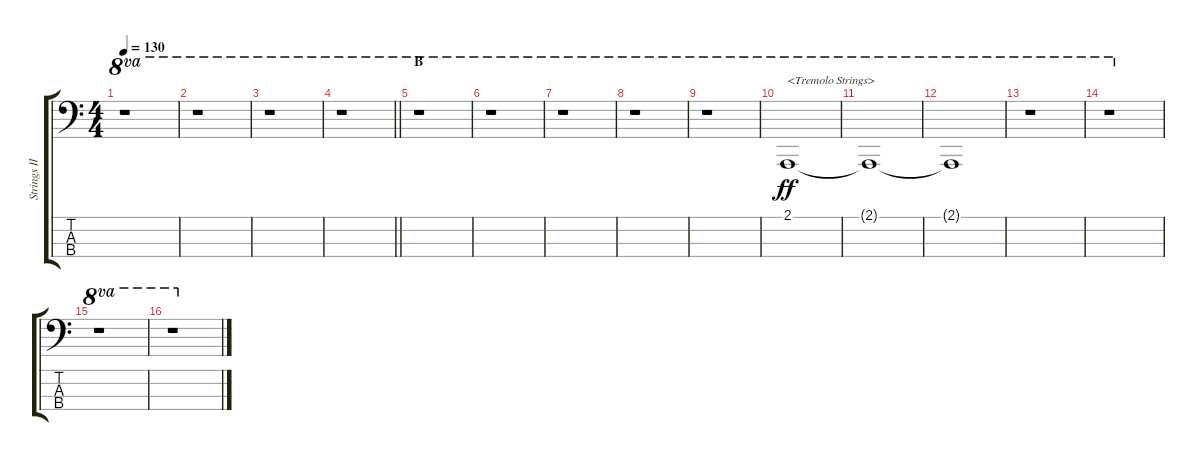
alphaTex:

\track ("Strings II" "Strings II") {instrument stringensemble1}
\staff {score tabs}
\tuning (G2 D2 A1 E1) {hide}
\ts (4 4)
\tempo 130
\clef f4
\ks c
r.1{ot 8va dy ff} |
r.1{ot 8va} |
r.1{ot 8va} |
\barLineRight lightlight
r.1{ot 8va} |
\section ("" "B")
r.1{ot 8va} |
r.1{ot 8va} |
r.1{ot 8va} |
r.1{ot 8va} |
r.1{ot 8va} |
2.1.1{ot 8va txt "<Tremolo Strings>" instrument tremolostrings} |
2.1{t}.1{ot 8va} |
2.1{t}.1{ot 8va} |
r.1{ot 8va} |
r.1{ot 8va} |
r.1{ot 8va} |
r.1{ot 8va}
